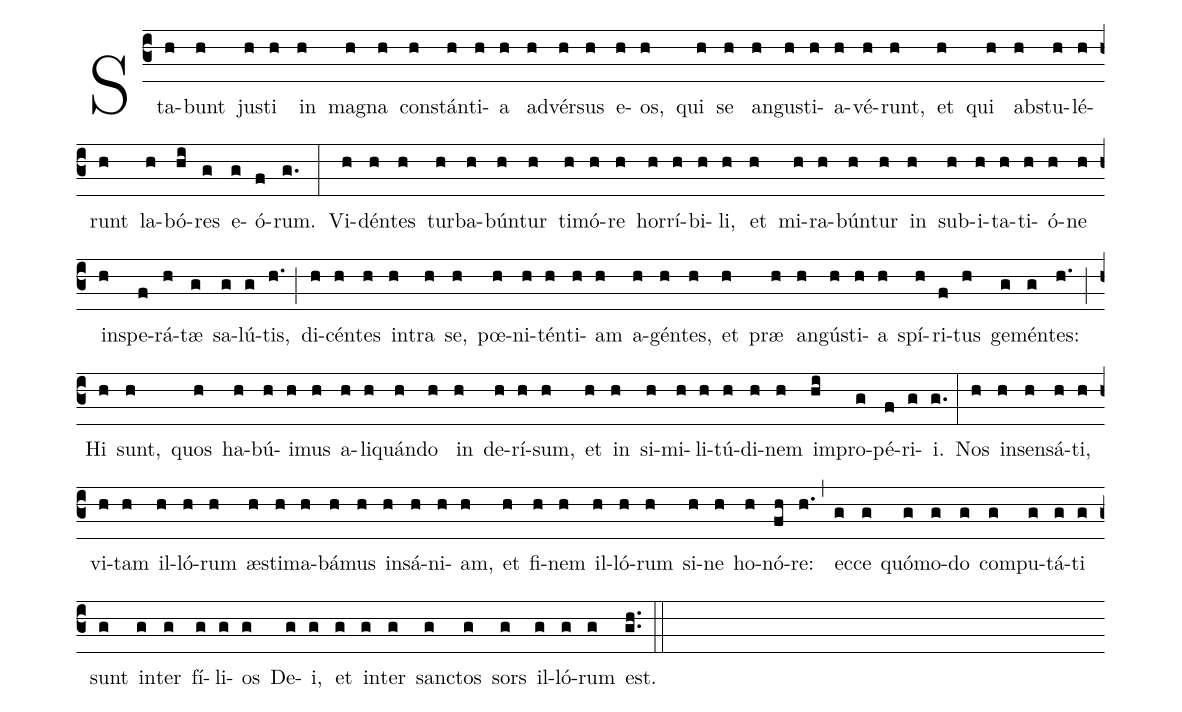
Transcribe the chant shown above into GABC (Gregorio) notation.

%%
(c3) Sta(h)bunt(h) jus(h)ti(h) in(h) ma(h)gna(h) con(h)stán(h)ti(h)a(h) ad(h)vér(h)sus(h) e(h)os,(h) qui(h) se(h) an(h)gus(h)ti(h)a(h)vé(h)runt,(h) et(h) qui(h) abs(h)tu(h)lé(h)runt(h) la(h)bó(hi)res(g) e(g)ó(f)rum.(g.) (:) Vi(h)dén(h)tes(h) tur(h)ba(h)bún(h)tur(h) ti(h)mó(h)re(h) hor(h)rí(h)bi(h)li,(h) et(h) mi(h)ra(h)bún(h)tur(h) in(h) sub(h)i(h)ta(h)ti(h)ó(h)ne(h) in(h)spe(f)rá(h)tæ(g) sa(g)lú(g)tis,(h.) (;) di(h)cén(h)tes(h) in(h)tra(h) se,(h) pœ(h)ni(h)tén(h)ti(h)am(h) a(h)gén(h)tes,(h) et(h) præ(h) an(h)gús(h)ti(h)a(h) spí(h)ri(f)tus(h) ge(g)mén(g)tes:(h.) (;) Hi(h) sunt,(h) quos(h) ha(h)bú(h)i(h)mus(h) a(h)li(h)quán(h)do(h) in(h) de(h)rí(h)sum,(h) et(h) in(h) si(h)mi(h)li(h)tú(h)di(h)nem(h) im(hi)pro(g)pé(f)ri(g)i.(g.) (:) Nos(h) in(h)sen(h)sá(h)ti,(h) vi(h)tam(h) il(h)ló(h)rum(h) æs(h)ti(h)ma(h)bá(h)mus(h) in(h)sá(h)ni(h)am,(h) et(h) fi(h)nem(h) il(h)ló(h)rum(h) si(h)ne(h) ho(h)nó(fh)re:(h.) (,) ec(g)ce(g) quó(g)mo(g)do(g) com(g)pu(g)tá(g)ti(g) sunt(g) in(g)ter(g) fí(g)li(g)os(g) De(g)i,(g) et(g) in(g)ter(g) sanc(g)tos(g) sors(g) il(g)ló(g)rum(g) est.(gh..) (::)
